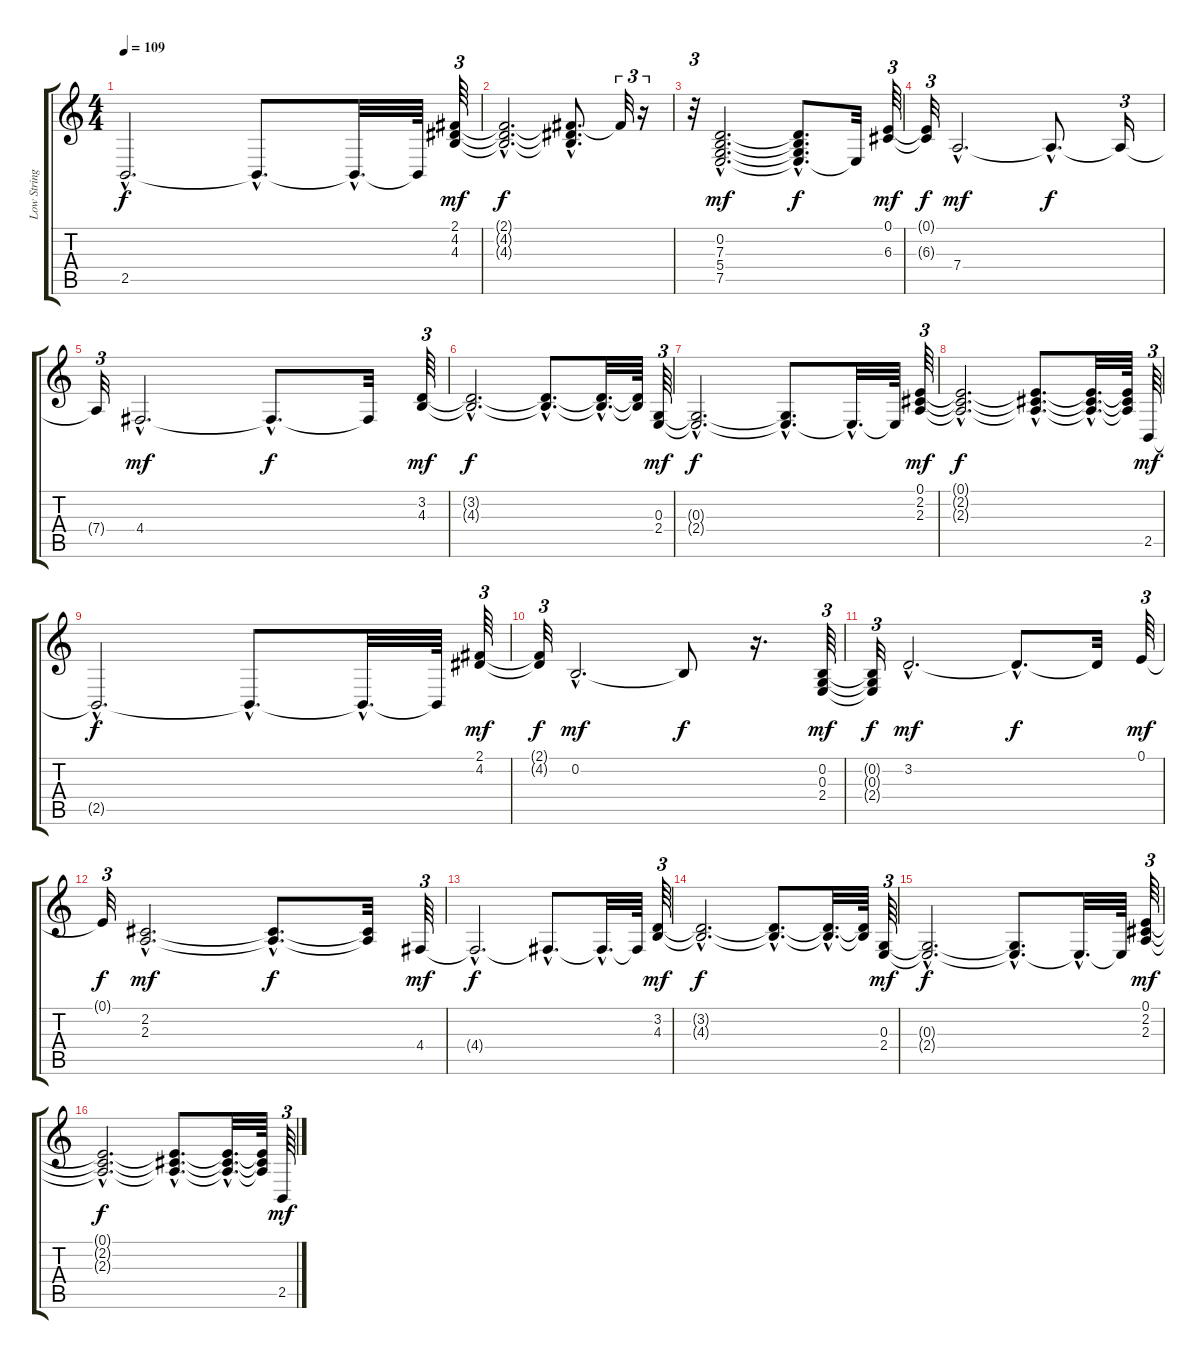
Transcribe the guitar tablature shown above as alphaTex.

\track ("Low Strings" "Low String") {instrument synthstrings1}
\staff {score tabs}
\tuning (E4 B3 G3 D3 A2 E2) {hide}
\ts (4 4)
\tempo 109
\clef g2
\ks c
2.5{hac t}.2{d dy f} 2.5{hac t}.8{d} 2.5{hac t}.32{d} 2.5{t}.64 (2.1 4.2 4.3).64{tu (3 2) dy mf} |
(2.1{hac t} 4.2{hac t} 4.3{hac t}).2{d dy f} (2.1{hac t} 4.2{hac t} 4.3{hac t}).8{d} 2.1{t}.32{tu (3 2)} r.16{tu (3 2)} |
r.32{tu (3 2)} (0.2{hac} 7.3{hac} 5.4{hac} 7.5{hac}).2{d dy mf} (0.2{hac t} 7.3{hac t} 5.4{hac t} 7.5{hac t}).8{d dy f} 7.5{t}.32 (0.1 6.3).64{tu (3 2) dy mf} |
(0.1{t} 6.3{t}).32{tu (3 2) dy f} 7.4{hac}.2{d dy mf} 7.4{hac t}.8{d dy f} 7.4{t}.16{tu (3 2)} |
7.4{t}.32{tu (3 2)} 4.4{hac}.2{d dy mf} 4.4{hac t}.8{d dy f} 4.4{t}.32 (3.2 4.3).64{tu (3 2) dy mf} |
(3.2{hac t} 4.3{hac t}).2{d dy f} (3.2{hac t} 4.3{hac t}).8{d} (3.2{hac t} 4.3{hac t}).32{d} (3.2{t} 4.3{t}).64 (0.3 2.4).64{tu (3 2) dy mf} |
(0.3{hac t} 2.4{hac t}).2{d dy f} (0.3{hac t} 2.4{hac t}).8{d} 2.4{hac t}.32{d} 2.4{t}.64 (0.1 2.2 2.3).64{tu (3 2) dy mf} |
(0.1{hac t} 2.2{hac t} 2.3{hac t}).2{d dy f} (0.1{hac t} 2.2{hac t} 2.3{hac t}).8{d} (0.1{hac t} 2.2{hac t} 2.3{hac t}).32{d} (0.1{t} 2.2{t} 2.3{t}).64 2.5.64{tu (3 2) dy mf} |
2.5{hac t}.2{d dy f} 2.5{hac t}.8{d} 2.5{hac t}.32{d} 2.5{t}.64 (2.1 4.2).64{tu (3 2) dy mf} |
(2.1{t} 4.2{t}).32{tu (3 2) dy f} 0.2{hac}.2{d dy mf} 0.2{t}.8{dy f} r.16{d} (0.2 0.3 2.4).64{tu (3 2) dy mf} |
(0.2{t} 0.3{t} 2.4{t}).32{tu (3 2) dy f} 3.2{hac}.2{d dy mf} 3.2{hac t}.8{d dy f} 3.2{t}.32 0.1.64{tu (3 2) dy mf} |
0.1{t}.32{tu (3 2) dy f} (2.2{hac} 2.3{hac}).2{d dy mf} (2.2{hac t} 2.3{hac t}).8{d dy f} (2.2{t} 2.3{t}).32 4.4.64{tu (3 2) dy mf} |
4.4{hac t}.2{d dy f} 4.4{hac t}.8{d} 4.4{hac t}.32{d} 4.4{t}.64 (3.2 4.3).64{tu (3 2) dy mf} |
(3.2{hac t} 4.3{hac t}).2{d dy f} (3.2{hac t} 4.3{hac t}).8{d} (3.2{hac t} 4.3{hac t}).32{d} (3.2{t} 4.3{t}).64 (0.3 2.4).64{tu (3 2) dy mf} |
(0.3{hac t} 2.4{hac t}).2{d dy f} (0.3{hac t} 2.4{hac t}).8{d} 2.4{hac t}.32{d} 2.4{t}.64 (0.1 2.2 2.3).64{tu (3 2) dy mf} |
(0.1{hac t} 2.2{hac t} 2.3{hac t}).2{d dy f} (0.1{hac t} 2.2{hac t} 2.3{hac t}).8{d} (0.1{hac t} 2.2{hac t} 2.3{hac t}).32{d} (0.1{t} 2.2{t} 2.3{t}).64 2.5.64{tu (3 2) dy mf}
